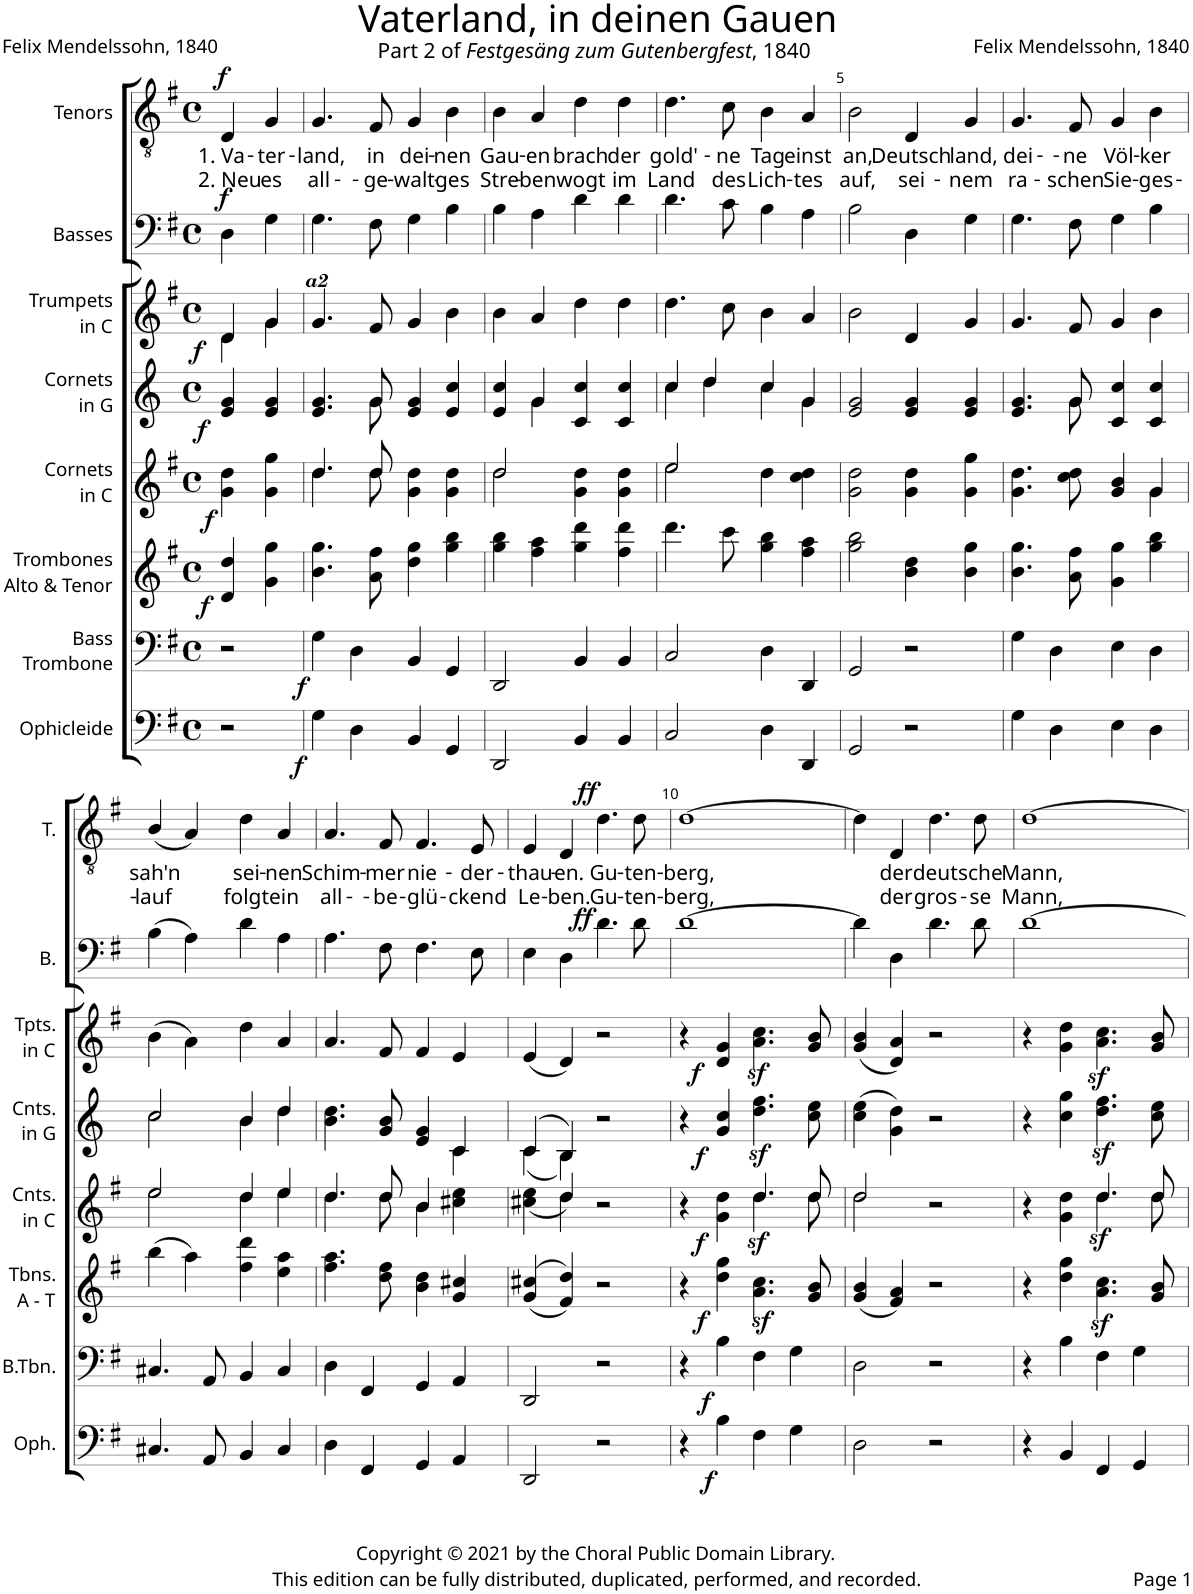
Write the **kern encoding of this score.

**kern	**dynam	**kern	**dynam	**kern	**dynam	**kern	**dynam	**kern	**dynam	**kern	**dynam	**kern	**dynam	**kern	**text	**text	**dynam
*part8	*part8	*part7	*part7	*part6	*part6	*part5	*part5	*part4	*part4	*part3	*part3	*part2	*part2	*part1	*part1	*part1	*part1
*staff8	*staff8	*staff7	*staff7	*staff6	*staff6	*staff5	*staff5	*staff4	*staff4	*staff3	*staff3	*staff2	*staff2	*staff1	*staff1	*staff1	*staff1
*I"Ophicleide	*	*I"Bass Trombone	*	*I"Trombones Alto &amp; Tenor	*	*I"Cornets in C	*	*I"Cornets in G	*	*I"Trumpets in C	*	*I"Basses	*	*I"Tenors	*	*	*
*I'Oph.	*	*I'B.Tbn.	*	*I'Tbns. A - T	*	*I'Cnts. in C	*	*I'Cnts. in G	*	*I'Tpts. in C	*	*I'B.	*	*I'T.	*	*	*
*clefF4	*	*clefF4	*	*clefG2	*	*clefG2	*	*clefG2	*	*clefG2	*	*clefF4	*	*clefGv2	*	*	*
*Trd1c2	*	*	*	*	*	*Trd7c12	*	*Trd3c5	*	*	*	*	*	*	*	*	*
*k[f#]	*	*k[f#]	*	*k[f#]	*	*k[f#]	*	*k[]	*	*k[f#]	*	*k[f#]	*	*k[f#]	*	*	*
*M4/4	*	*M4/4	*	*M4/4	*	*M4/4	*	*M4/4	*	*M4/4	*	*M4/4	*	*M4/4	*	*	*
*met(c)	*	*met(c)	*	*met(c)	*	*met(c)	*	*met(c)	*	*met(c)	*	*met(c)	*	*met(c)	*	*	*
=1	=1	=1	=1	=1	=1	=1	=1	=1	=1	=1	=1	=1	=1	=1	=1	=1	=1
*	*	*	*	*	*	*	*	*	*	*^	*	*	*	*	*	*	*
!	!	!	!	!	!LO:DY:b	!	!LO:DY:b	!	!LO:DY:b	!	!	!LO:DY:b	!	!LO:DY:a	!	!LO:LY:b	!LO:LY:b	!LO:DY:a
2r	.	2r	.	4d/ 4dd/	f	4g\ 4dd\	f	4e/ 4g/	f	4d/	4d\	f	4D\	f	4D/	1. Va-	2. Neu-	f
!	!	!	!	!	!	!	!	!	!	!	!	!	!	!	!	!LO:LY:b	!LO:LY:b	!
.	.	.	.	4g\ 4gg\	.	4g\ 4gg\	.	4e/ 4g/	.	4g/	4g\	.	4G\	.	4G/	-ter-	-es	.
=2	=2	=2	=2	=2	=2	=2	=2	=2	=2	=2	=2	=2	=2	=2	=2	=2	=2	=2
*	*	*	*	*	*	*^	*	*^	*	*	*	*	*	*	*	*	*	*
!	!	!	!	!	!	!	!	!	!	!	!	!LO:TX:a:Bi:t=a2	!	!	!	!	!	!	!	!
!	!LO:DY:b	!	!LO:DY:b	!	!	!	!	!	!	!	!	!	!	!	!	!	!	!LO:LY:b	!LO:LY:b	!
*	*	*	*	*	*	*	*	*	*	*	*	*v	*v	*	*	*	*	*	*	*
4G\	f	4G\	f	4.b\ 4.gg\	.	4.dd/	4.dd\	.	4.e/ 4.g/	4.ryy	.	4.g/	.	4.G\	.	4.G/	-land,	all-	.
4D\	.	4D\	.	.	.	.	.	.	.	.	.	.	.	.	.	.	.	.	.
!	!	!	!	!	!	!	!	!	!	!	!	!	!	!	!	!	!LO:LY:b	!LO:LY:b	!
.	.	.	.	8a\ 8ff#\	.	8dd/	8dd\	.	8g/	8g\	.	8f#/	.	8F#\	.	8F#/	in	-ge-	.
!	!	!	!	!	!	!	!	!	!	!	!	!	!	!	!	!	!LO:LY:b	!LO:LY:b	!
4BB/	.	4BB/	.	4dd\ 4gg\	.	4g\ 4dd\	2ryy	.	4e/ 4g/	2ryy	.	4g/	.	4G\	.	4G/	dei-	-walt-	.
!	!	!	!	!	!	!	!	!	!	!	!	!	!	!	!	!	!LO:LY:b	!LO:LY:b	!
4GG/	.	4GG/	.	4gg\ 4bb\	.	4g\ 4dd\	.	.	4e/ 4cc/	.	.	4b\	.	4B\	.	4B\	-nen	-ges	.
=3	=3	=3	=3	=3	=3	=3	=3	=3	=3	=3	=3	=3	=3	=3	=3	=3	=3	=3	=3
!	!	!	!	!	!	!	!	!	!	!	!	!	!	!	!	!	!LO:LY:b	!LO:LY:b	!
2DD/	.	2DD/	.	4gg\ 4bb\	.	2dd/	2dd\	.	4e/ 4cc/	4ryy	.	4b\	.	4B\	.	4B\	Gau-	Stre-	.
!	!	!	!	!	!	!	!	!	!	!	!	!	!	!	!	!	!LO:LY:b	!LO:LY:b	!
.	.	.	.	4ff#\ 4aa\	.	.	.	.	4g/	4g\	.	4a/	.	4A\	.	4A/	-en	-ben	.
!	!	!	!	!	!	!	!	!	!	!	!	!	!	!	!	!	!LO:LY:b	!LO:LY:b	!
4BB/	.	4BB/	.	4gg\ 4ddd\	.	4g\ 4dd\	2ryy	.	4c/ 4cc/	2ryy	.	4dd\	.	4d\	.	4d\	brach	wogt	.
!	!	!	!	!	!	!	!	!	!	!	!	!	!	!	!	!	!LO:LY:b	!LO:LY:b	!
4BB/	.	4BB/	.	4ff#\ 4ddd\	.	4g\ 4dd\	.	.	4c/ 4cc/	.	.	4dd\	.	4d\	.	4d\	der	im	.
=4	=4	=4	=4	=4	=4	=4	=4	=4	=4	=4	=4	=4	=4	=4	=4	=4	=4	=4	=4
!	!	!	!	!	!	!	!	!	!	!	!	!	!	!	!	!	!LO:LY:b	!LO:LY:b	!
2C/	.	2C/	.	4.ddd\	.	2ee/	2ee\	.	4cc/	4cc\	.	4.dd\	.	4.d\	.	4.d\	gold'-	Land	.
.	.	.	.	.	.	.	.	.	4dd/	4dd\	.	.	.	.	.	.	.	.	.
!	!	!	!	!	!	!	!	!	!	!	!	!	!	!	!	!	!LO:LY:b	!LO:LY:b	!
.	.	.	.	8ccc\	.	.	.	.	.	.	.	8cc\	.	8c\	.	8c\	-ne	des	.
!	!	!	!	!	!	!	!	!	!	!	!	!	!	!	!	!	!LO:LY:b	!LO:LY:b	!
4D\	.	4D\	.	4gg\ 4bb\	.	4dd\	2ryy	.	4cc/	4cc\	.	4b\	.	4B\	.	4B\	Tag	Lich-	.
!	!	!	!	!	!	!	!	!	!	!	!	!	!	!	!	!	!LO:LY:b	!LO:LY:b	!
4DD/	.	4DD/	.	4ff#\ 4aa\	.	4cc\ 4dd\	.	.	4g/	4g\	.	4a/	.	4A\	.	4A/	einst	-tes	.
*	*	*	*	*	*	*v	*v	*	*	*	*	*	*	*	*	*	*	*	*
=5	=5	=5	=5	=5	=5	=5	=5	=5	=5	=5	=5	=5	=5	=5	=5	=5	=5	=5
!	!	!	!	!	!	!	!	!	!	!	!	!	!	!	!	!LO:LY:b	!LO:LY:b	!
*	*	*	*	*	*	*	*	*v	*v	*	*	*	*	*	*	*	*	*
2GG/	.	2GG/	.	2gg\ 2bb\	.	2g\ 2dd\	.	2e/ 2g/	.	2b\	.	2B\	.	2B\	an,	auf,	.
!	!	!	!	!	!	!	!	!	!	!	!	!	!	!	!LO:LY:b	!LO:LY:b	!
2r	.	2r	.	4b\ 4dd\	.	4g\ 4dd\	.	4e/ 4g/	.	4d/	.	4D\	.	4D/	Deutsch-	sei-	.
!	!	!	!	!	!	!	!	!	!	!	!	!	!	!	!LO:LY:b	!LO:LY:b	!
.	.	.	.	4b\ 4gg\	.	4g\ 4gg\	.	4e/ 4g/	.	4g/	.	4G\	.	4G/	-land,	-nem	.
=6	=6	=6	=6	=6	=6	=6	=6	=6	=6	=6	=6	=6	=6	=6	=6	=6	=6
*	*	*	*	*	*	*^	*	*^	*	*	*	*	*	*	*	*	*
!	!	!	!	!	!	!	!	!	!	!	!	!	!	!	!	!	!LO:LY:b	!LO:LY:b	!
4G\	.	4G\	.	4.b\ 4.gg\	.	4.g\ 4.dd\	2ryy	.	4.e/ 4.g/	4.ryy	.	4.g/	.	4.G\	.	4.G/	dei-	ra-	.
4D\	.	4D\	.	.	.	.	.	.	.	.	.	.	.	.	.	.	.	.	.
!	!	!	!	!	!	!	!	!	!	!	!	!	!	!	!	!	!LO:LY:b	!LO:LY:b	!
.	.	.	.	8a\ 8ff#\	.	8cc\ 8dd\	.	.	8g/	8g\	.	8f#/	.	8F#\	.	8F#/	-ne	-schen	.
!	!	!	!	!	!	!	!	!	!	!	!	!	!	!	!	!	!LO:LY:b	!LO:LY:b	!
4E\	.	4E\	.	4g\ 4gg\	.	4g/ 4b/	4ryy	.	4c/ 4cc/	2ryy	.	4g/	.	4G\	.	4G/	Völ-	Sie-	.
!	!	!	!	!	!	!	!	!	!	!	!	!	!	!	!	!	!LO:LY:b	!LO:LY:b	!
4D\	.	4D\	.	4gg\ 4bb\	.	4g/	4g\	.	4c/ 4cc/	.	.	4b\	.	4B\	.	4B\	-ker	-ges-	.
!!LO:LB:g=z
=7	=7	=7	=7	=7	=7	=7	=7	=7	=7	=7	=7	=7	=7	=7	=7	=7	=7	=7	=7
!	!	!	!	!	!	!	!	!	!	!	!	!	!	!	!	!	!LO:LY:b	!LO:LY:b	!
4.C#X/	.	4.C#X/	.	(4bb\	.	2ee/	2ee\	.	2cc/	2cc\	.	(4b\	.	(4B\	.	(4B/	sah'n	-lauf	.
.	.	.	.	4aa\)	.	.	.	.	.	.	.	4a\)	.	4A\)	.	4A/)	.	.	.
8AA/	.	8AA/	.	.	.	.	.	.	.	.	.	.	.	.	.	.	.	.	.
!	!	!	!	!	!	!	!	!	!	!	!	!	!	!	!	!	!LO:LY:b	!LO:LY:b	!
4BB/	.	4BB/	.	4ff#\ 4ddd\	.	4dd/	4dd\	.	4b/	4b\	.	4dd\	.	4d\	.	4d\	sei-	folgt	.
!	!	!	!	!	!	!	!	!	!	!	!	!	!	!	!	!	!LO:LY:b	!LO:LY:b	!
4C#/	.	4C#/	.	4ee\ 4aa\	.	4ee/	4ee\	.	4dd/	4dd\	.	4a/	.	4A\	.	4A/	-nen	ein	.
=8	=8	=8	=8	=8	=8	=8	=8	=8	=8	=8	=8	=8	=8	=8	=8	=8	=8	=8	=8
!	!	!	!	!	!	!	!	!	!	!	!	!	!	!	!	!	!LO:LY:b	!LO:LY:b	!
4D\	.	4D\	.	4.ff#\ 4.aa\	.	4.dd/	4.dd\	.	4.b\ 4.dd\	4.ryy	.	4.a/	.	4.A\	.	4.A/	Schim-	all-	.
4FF#/	.	4FF#/	.	.	.	.	.	.	.	.	.	.	.	.	.	.	.	.	.
!	!	!	!	!	!	!	!	!	!	!	!	!	!	!	!	!	!LO:LY:b	!LO:LY:b	!
.	.	.	.	8dd\ 8ff#\	.	8dd/	8dd\	.	8g/ 8b/	8ryy	.	8f#/	.	8F#\	.	8F#/	-mer	-be-	.
!	!	!	!	!	!	!	!	!	!	!	!	!	!	!	!	!	!LO:LY:b	!LO:LY:b	!
4GG/	.	4GG/	.	4b\ 4dd\	.	4b/	4b\	.	4e/ 4g/	4ryy	.	4f#/	.	4.F#\	.	4.F#/	nie-	-glü-	.
4AA/	.	4AA/	.	4g/ 4cc#X/	.	4cc#X\ 4ee\	4ryy	.	4c/	4c\	.	4e/	.	.	.	.	.	.	.
!	!	!	!	!	!	!	!	!	!	!	!	!	!	!	!	!	!LO:LY:b	!LO:LY:b	!
.	.	.	.	.	.	.	.	.	.	.	.	.	.	8E\	.	8E/	-der-	-ckend	.
=9	=9	=9	=9	=9	=9	=9	=9	=9	=9	=9	=9	=9	=9	=9	=9	=9	=9	=9	=9
!	!	!	!	!	!	!	!	!	!	!	!	!	!	!	!	!	!LO:LY:b	!LO:LY:b	!
2DD/	.	2DD/	.	((>4g/ 4cc#X/	.	(<4cc#X\ 4ee\	4ryy	.	(4c/	(4c\	.	(4e/	.	4E\	.	4E/	-thau-	Le-	.
!	!	!	!	!	!	!	!	!	!	!	!	!	!	!	!	!	!LO:LY:b	!LO:LY:b	!
.	.	.	.	4f#/ 4dd/))	.	4dd/)	4dd\	.	4B/)	4B\)	.	4d/)	.	4D\	.	4D/	-en.	-ben.	.
!	!	!	!	!	!	!	!	!	!	!	!	!	!	!	!LO:DY:a	!	!LO:LY:b	!LO:LY:b	!LO:DY:a
2r	.	2r	.	2r	.	2r	2ryy	.	2r	2ryy	.	2r	.	4.d\	ff	4.d\	Gu-	Gu-	ff
!	!	!	!	!	!	!	!	!	!	!	!	!	!	!	!	!	!LO:LY:b	!LO:LY:b	!
.	.	.	.	.	.	.	.	.	.	.	.	.	.	8d\	.	8d\	-ten-	-ten-	.
*	*	*	*	*	*	*	*	*	*v	*v	*	*	*	*	*	*	*	*	*
=10	=10	=10	=10	=10	=10	=10	=10	=10	=10	=10	=10	=10	=10	=10	=10	=10	=10	=10
!	!	!	!	!	!	!	!	!	!	!	!	!	!	!	!	!LO:LY:b	!LO:LY:b	!
4r	.	4r	.	4r	.	4r	2ryy	.	4r	.	4r	.	[1d	.	[1d	-berg,	-berg,	.
!	!LO:DY:b	!	!LO:DY:b	!	!LO:DY:b	!	!	!LO:DY:b	!	!LO:DY:b	!	!LO:DY:b	!	!	!	!	!	!
4B\	f	4B\	f	4dd\ 4gg\	f	4g\ 4dd\	.	f	4g/ 4cc/	f	4d/ 4g/	f	.	.	.	.	.	.
!	!	!	!	!	!	!	!	!LO:DY:b	!	!	!	!	!	!	!	!	!	!
4F#\	.	4F#\	.	4.a\z< 4.cc\z<	.	4.dd/	4.dd\	sf	4.dd\z< 4.ff\z<	.	4.a\z< 4.cc\z<	.	.	.	.	.	.	.
4G\	.	4G\	.	.	.	.	.	.	.	.	.	.	.	.	.	.	.	.
.	.	.	.	8g/ 8b/	.	8dd/	8dd\	.	8cc\ 8ee\	.	8g/ 8b/	.	.	.	.	.	.	.
=11	=11	=11	=11	=11	=11	=11	=11	=11	=11	=11	=11	=11	=11	=11	=11	=11	=11	=11
2D\	.	2D\	.	(4g/ 4b/	.	2dd/	2dd\	.	(4cc\ 4ee\	.	(4g/ 4b/	.	4d\]	.	4d\]	.	.	.
!	!	!	!	!	!	!	!	!	!	!	!	!	!	!	!	!LO:LY:b	!LO:LY:b	!
.	.	.	.	4f#/ 4a/)	.	.	.	.	4g\ 4dd\)	.	4d/ 4a/)	.	4D\	.	4D/	der	der	.
!	!	!	!	!	!	!	!	!	!	!	!	!	!	!	!	!LO:LY:b	!LO:LY:b	!
2r	.	2r	.	2r	.	2r	2ryy	.	2r	.	2r	.	4.d\	.	4.d\	deut-	gros-	.
!	!	!	!	!	!	!	!	!	!	!	!	!	!	!	!	!LO:LY:b	!LO:LY:b	!
.	.	.	.	.	.	.	.	.	.	.	.	.	8d\	.	8d\	-sche	-se	.
=12	=12	=12	=12	=12	=12	=12	=12	=12	=12	=12	=12	=12	=12	=12	=12	=12	=12	=12
!	!	!	!	!	!	!	!	!	!	!	!	!	!	!	!	!LO:LY:b	!LO:LY:b	!
4r	.	4r	.	4r	.	4r	2ryy	.	4r	.	4r	.	[1d	.	[1d	Mann,	Mann,	.
4BB/	.	4B\	.	4dd\ 4gg\	.	4g\ 4dd\	.	.	4cc\ 4gg\	.	4g\ 4dd\	.	.	.	.	.	.	.
!	!	!	!	!	!	!	!	!LO:DY:b	!	!	!	!	!	!	!	!	!	!
4FF#/	.	4F#\	.	4.a\z< 4.cc\z<	.	4.dd/	4.dd\	sf	4.dd\z< 4.ff\z<	.	4.a\z< 4.cc\z<	.	.	.	.	.	.	.
4GG/	.	4G\	.	.	.	.	.	.	.	.	.	.	.	.	.	.	.	.
.	.	.	.	8g/ 8b/	.	8dd/	8dd\	.	8cc\ 8ee\	.	8g/ 8b/	.	.	.	.	.	.	.
*	*	*	*	*	*	*v	*v	*	*	*	*	*	*	*	*	*	*	*
=	=	=	=	=	=	=	=	=	=	=	=	=	=	=	=	=	=
*-	*-	*-	*-	*-	*-	*-	*-	*-	*-	*-	*-	*-	*-	*-	*-	*-	*-
